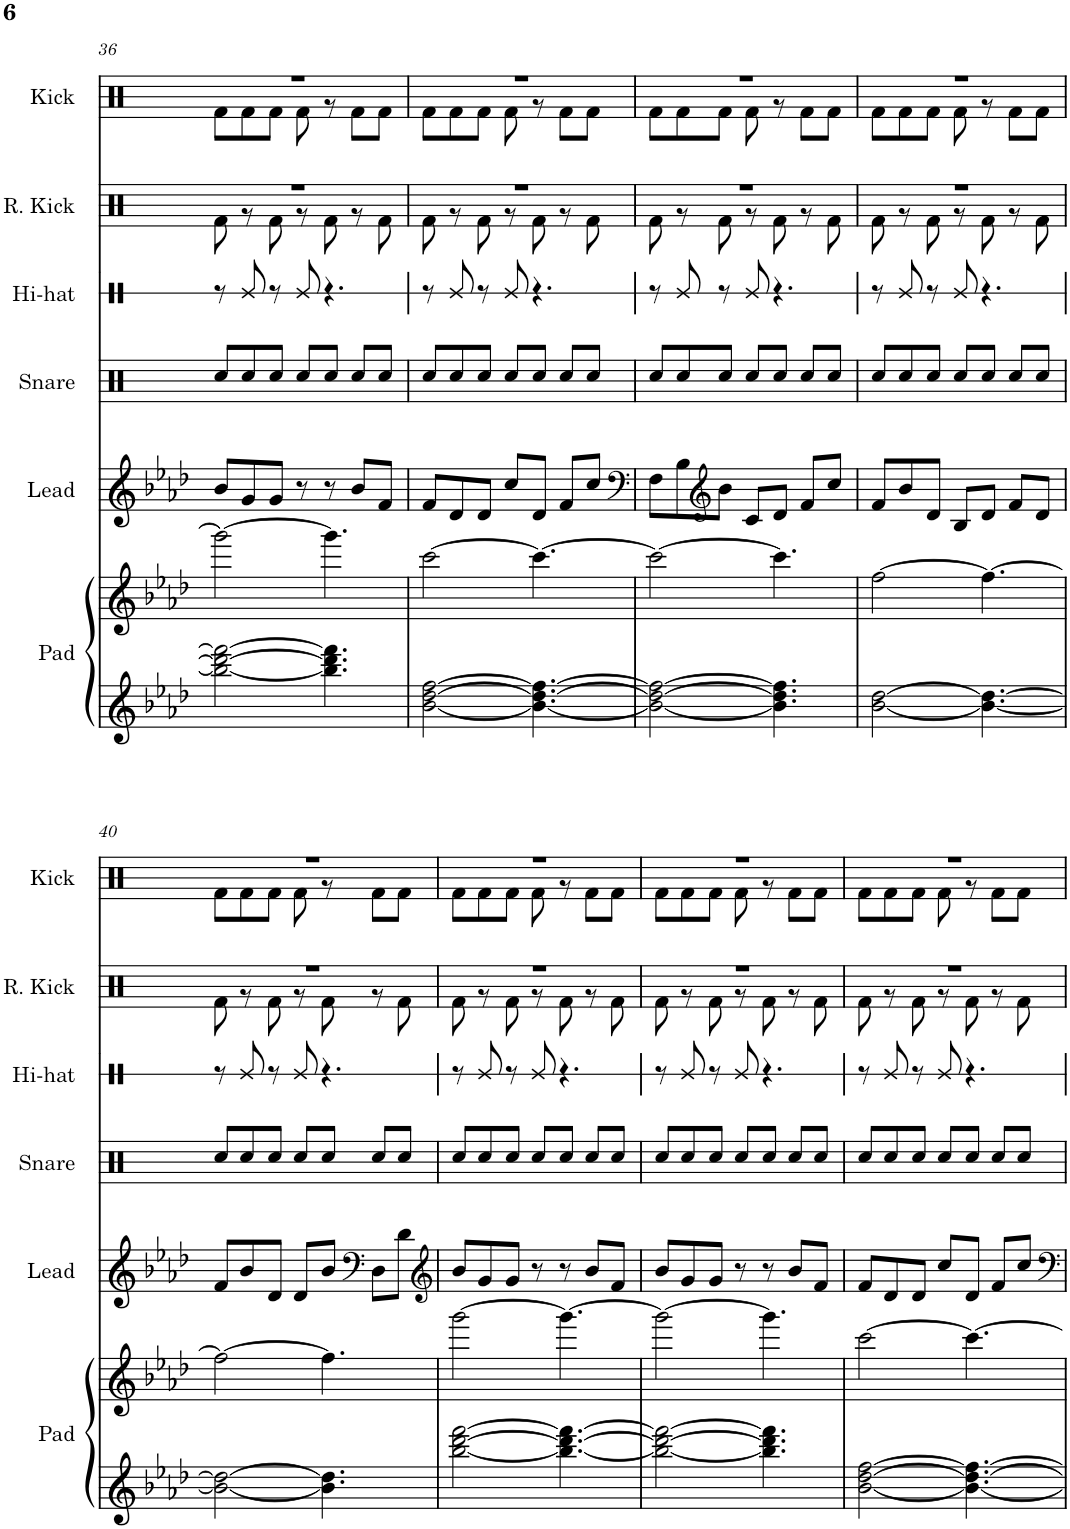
**kern	**kern	**kern	**kern	**kern	**kern	**kern
*part6	*part6	*part5	*part4	*part3	*part2	*part1
*staff7	*staff6	*staff5	*staff4	*staff3	*staff2	*staff1
*I"Pad	*	*I"Lead	*I"Snare	*I"Hi-hat	*I"Reverb Kick	*I"Kick
*I'Pad	*	*I'Lead	*I'Snare	*I'Hi-hat	*I'R. Kick	*I'Kick
!!LO:PB:g=z
*clefG2	*clefG2	*clefG2	*clefX	*clefX	*clefX	*clefX
*k[b-e-a-d-]	*k[b-e-a-d-]	*k[b-e-a-d-]	*k[b-e-a-d-]	*k[b-e-a-d-]	*k[b-e-a-d-]	*k[b-e-a-d-]
*M7/8	*M7/8	*M7/8	*M7/8	*M7/8	*M7/8	*M7/8
=36	=36	=36	=36	=36	=36	=36
*	*	*	*	*	*^	*^
2bb-\_ 2ddd-\_ 2fff\_	2ggg\_	8b-/L	8Rcc/L	8r	2..r	8Rf\	2..r	8Rf\L
.	.	8g/	8Rcc/	8Re/	.	8r	.	8Rf\
.	.	8g/J	8Rcc/J	8r	.	8Rf\	.	8Rf\J
.	.	8r	8Rcc/L	8Re/	.	8r	.	8Rf\
4.bb-\] 4.ddd-\] 4.fff\]	4.ggg\]	8r	8Rcc/J	4.r	.	8Rf\	.	8r
.	.	8b-/L	8Rcc/L	.	.	8r	.	8Rf\L
.	.	8f/J	8Rcc/J	.	.	8Rf\	.	8Rf\J
=37	=37	=37	=37	=37	=37	=37	=37	=37
[2b-\ [2dd-\ [2ff\	[2ccc\	8f/L	8Rcc/L	8r	2..r	8Rf\	2..r	8Rf\L
.	.	8d-/	8Rcc/	8Re/	.	8r	.	8Rf\
.	.	8d-/J	8Rcc/J	8r	.	8Rf\	.	8Rf\J
.	.	8cc/L	8Rcc/L	8Re/	.	8r	.	8Rf\
4.b-\_ 4.dd-\_ 4.ff\_	4.ccc\_	8d-/J	8Rcc/J	4.r	.	8Rf\	.	8r
.	.	8f/L	8Rcc/L	.	.	8r	.	8Rf\L
.	.	8cc/J	8Rcc/J	.	.	8Rf\	.	8Rf\J
=38	=38	=38	=38	=38	=38	=38	=38	=38
*	*	*clefF4	*	*	*	*	*	*
2b-\_ 2dd-\_ 2ff\_	2ccc\_	8F\L	8Rcc/L	8r	2..r	8Rf\	2..r	8Rf\L
.	.	8B-\	8Rcc/	8Re/	.	8r	.	8Rf\
*	*	*clefG2	*	*	*	*	*	*
.	.	8b-\J	8Rcc/J	8r	.	8Rf\	.	8Rf\J
.	.	8c/L	8Rcc/L	8Re/	.	8r	.	8Rf\
4.b-\] 4.dd-\] 4.ff\]	4.ccc\]	8d-/J	8Rcc/J	4.r	.	8Rf\	.	8r
.	.	8f/L	8Rcc/L	.	.	8r	.	8Rf\L
.	.	8cc/J	8Rcc/J	.	.	8Rf\	.	8Rf\J
=39	=39	=39	=39	=39	=39	=39	=39	=39
[2b-\ [2dd-\	[2ff\	8f/L	8Rcc/L	8r	2..r	8Rf\	2..r	8Rf\L
.	.	8b-/	8Rcc/	8Re/	.	8r	.	8Rf\
.	.	8d-/J	8Rcc/J	8r	.	8Rf\	.	8Rf\J
.	.	8B-/L	8Rcc/L	8Re/	.	8r	.	8Rf\
4.b-\_ 4.dd-\_	4.ff\_	8d-/J	8Rcc/J	4.r	.	8Rf\	.	8r
.	.	8f/L	8Rcc/L	.	.	8r	.	8Rf\L
.	.	8d-/J	8Rcc/J	.	.	8Rf\	.	8Rf\J
!!LO:LB:g=z	!!
=40	=40	=40	=40	=40	=40	=40	=40	=40
2b-\_ 2dd-\_	2ff\_	8f/L	8Rcc/L	8r	2..r	8Rf\	2..r	8Rf\L
.	.	8b-/	8Rcc/	8Re/	.	8r	.	8Rf\
.	.	8d-/J	8Rcc/J	8r	.	8Rf\	.	8Rf\J
.	.	8d-/L	8Rcc/L	8Re/	.	8r	.	8Rf\
4.b-\] 4.dd-\]	4.ff\]	8b-/J	8Rcc/J	4.r	.	8Rf\	.	8r
*	*	*clefF4	*	*	*	*	*	*
.	.	8D-\L	8Rcc/L	.	.	8r	.	8Rf\L
.	.	8d-\J	8Rcc/J	.	.	8Rf\	.	8Rf\J
=41	=41	=41	=41	=41	=41	=41	=41	=41
*	*	*clefG2	*	*	*	*	*	*
[2bb-\ [2ddd-\ [2fff\	[2ggg\	8b-/L	8Rcc/L	8r	2..r	8Rf\	2..r	8Rf\L
.	.	8g/	8Rcc/	8Re/	.	8r	.	8Rf\
.	.	8g/J	8Rcc/J	8r	.	8Rf\	.	8Rf\J
.	.	8r	8Rcc/L	8Re/	.	8r	.	8Rf\
4.bb-\_ 4.ddd-\_ 4.fff\_	4.ggg\_	8r	8Rcc/J	4.r	.	8Rf\	.	8r
.	.	8b-/L	8Rcc/L	.	.	8r	.	8Rf\L
.	.	8f/J	8Rcc/J	.	.	8Rf\	.	8Rf\J
=42	=42	=42	=42	=42	=42	=42	=42	=42
2bb-\_ 2ddd-\_ 2fff\_	2ggg\_	8b-/L	8Rcc/L	8r	2..r	8Rf\	2..r	8Rf\L
.	.	8g/	8Rcc/	8Re/	.	8r	.	8Rf\
.	.	8g/J	8Rcc/J	8r	.	8Rf\	.	8Rf\J
.	.	8r	8Rcc/L	8Re/	.	8r	.	8Rf\
4.bb-\] 4.ddd-\] 4.fff\]	4.ggg\]	8r	8Rcc/J	4.r	.	8Rf\	.	8r
.	.	8b-/L	8Rcc/L	.	.	8r	.	8Rf\L
.	.	8f/J	8Rcc/J	.	.	8Rf\	.	8Rf\J
=43	=43	=43	=43	=43	=43	=43	=43	=43
[2b-\ [2dd-\ [2ff\	[2ccc\	8f/L	8Rcc/L	8r	2..r	8Rf\	2..r	8Rf\L
.	.	8d-/	8Rcc/	8Re/	.	8r	.	8Rf\
.	.	8d-/J	8Rcc/J	8r	.	8Rf\	.	8Rf\J
.	.	8cc/L	8Rcc/L	8Re/	.	8r	.	8Rf\
4.b-\_ 4.dd-\_ 4.ff\_	4.ccc\_	8d-/J	8Rcc/J	4.r	.	8Rf\	.	8r
.	.	8f/L	8Rcc/L	.	.	8r	.	8Rf\L
.	.	8cc/J	8Rcc/J	.	.	8Rf\	.	8Rf\J
*	*	*	*	*	*v	*v	*	*
*	*	*	*	*	*	*v	*v
=	=	=	=	=	=	=
*-	*-	*-	*-	*-	*-	*-
